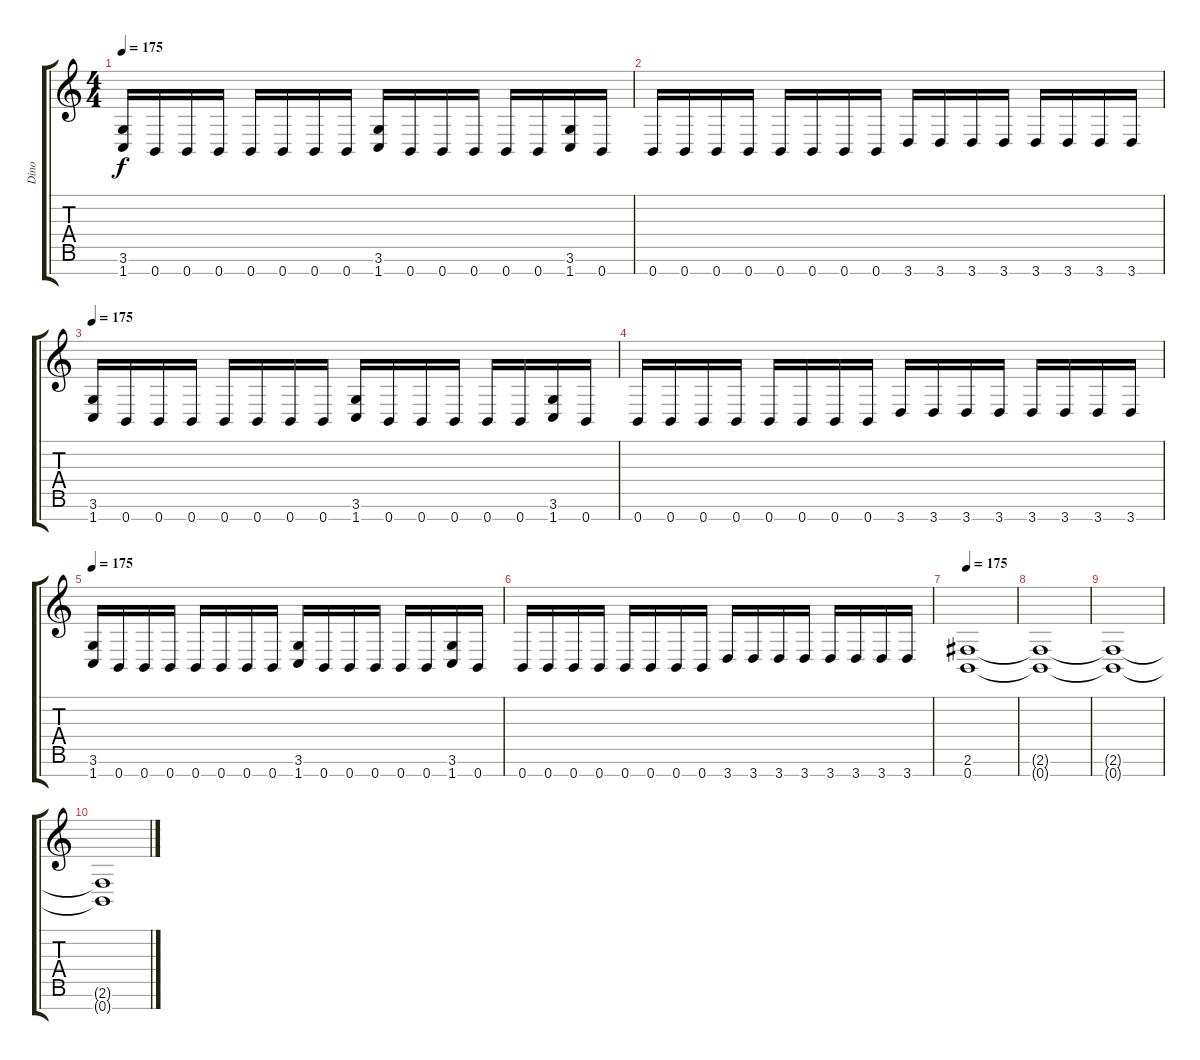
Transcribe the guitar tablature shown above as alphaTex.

\track ("Dino" "Dino") {instrument distortionguitar}
\staff {score tabs}
\tuning (E4 B3 G3 D3 A2 E2 B1) {hide}
\ts (4 4)
\tempo 175
\clef g2
\ks c
(3.6 1.7).16{dy f} 0.7.16 0.7.16 0.7.16 0.7.16 0.7.16 0.7.16 0.7.16 (3.6 1.7).16 0.7.16 0.7.16 0.7.16 0.7.16 0.7.16 (3.6 1.7).16 0.7.16 |
0.7.16 0.7.16 0.7.16 0.7.16 0.7.16 0.7.16 0.7.16 0.7.16 3.7.16 3.7.16 3.7.16 3.7.16 3.7.16 3.7.16 3.7.16 3.7.16 |
\tempo 175
(3.6 1.7).16 0.7.16 0.7.16 0.7.16 0.7.16 0.7.16 0.7.16 0.7.16 (3.6 1.7).16 0.7.16 0.7.16 0.7.16 0.7.16 0.7.16 (3.6 1.7).16 0.7.16 |
0.7.16 0.7.16 0.7.16 0.7.16 0.7.16 0.7.16 0.7.16 0.7.16 3.7.16 3.7.16 3.7.16 3.7.16 3.7.16 3.7.16 3.7.16 3.7.16 |
\tempo 175
(3.6 1.7).16 0.7.16 0.7.16 0.7.16 0.7.16 0.7.16 0.7.16 0.7.16 (3.6 1.7).16 0.7.16 0.7.16 0.7.16 0.7.16 0.7.16 (3.6 1.7).16 0.7.16 |
0.7.16 0.7.16 0.7.16 0.7.16 0.7.16 0.7.16 0.7.16 0.7.16 3.7.16 3.7.16 3.7.16 3.7.16 3.7.16 3.7.16 3.7.16 3.7.16 |
\tempo 175
(2.6 0.7).1 |
(2.6{t} 0.7{t}).1 |
(2.6{t} 0.7{t}).1 |
(2.6{t} 0.7{t}).1
